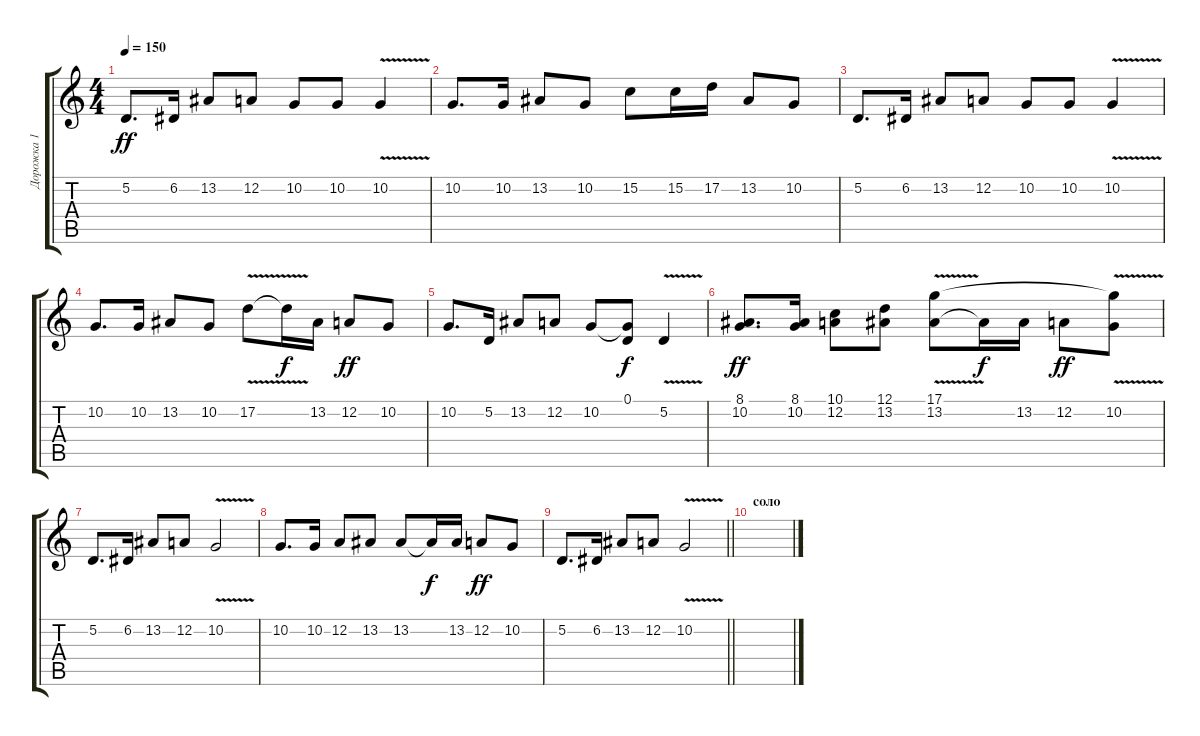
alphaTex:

\track ("Дорожка 1" "Дорожка 1") {instrument accordion}
\staff {score tabs}
\tuning (D4 A3 F3 C3 G2 D2) {hide}
\ts (4 4)
\tempo 150
\clef g2
\ks c
5.2.8{d dy ff} 6.2.16 13.2.8 12.2.8 10.2.8 10.2.8 10.2{v}.4 |
10.2.8{d} 10.2.16 13.2.8 10.2.8 15.2.8 15.2.16 17.2.16 13.2.8 10.2.8 |
5.2.8{d} 6.2.16 13.2.8 12.2.8 10.2.8 10.2.8 10.2{v}.4 |
10.2.8{d} 10.2.16 13.2.8 10.2.8 17.2{v}.8 17.2{t}.16{dy f} 13.2.16 12.2.8{dy ff} 10.2.8 |
10.2.8{d} 5.2.16 13.2.8 12.2.8 10.2.8 (0.1 10.2{t}).8{dy f} 5.2{v}.4 |
(8.1 10.2).8{d dy ff} (8.1 10.2).16 (10.1 12.2).8 (12.1 13.2).8 (17.1{v} 13.2).8 13.2{t}.16{dy f} 13.2.16 12.2.8{dy ff} (17.1{t} 10.2).8 |
5.2.8{d} 6.2.16 13.2.8 12.2.8 10.2{v}.2 |
10.2.8{d} 10.2.16 12.2.8 13.2.8 13.2.8 13.2{t}.16{dy f} 13.2.16 12.2.8{dy ff} 10.2.8 |
\barLineRight lightlight
5.2.8{d} 6.2.16 13.2.8 12.2.8 10.2{v}.2 |
\section ("" "соло")
